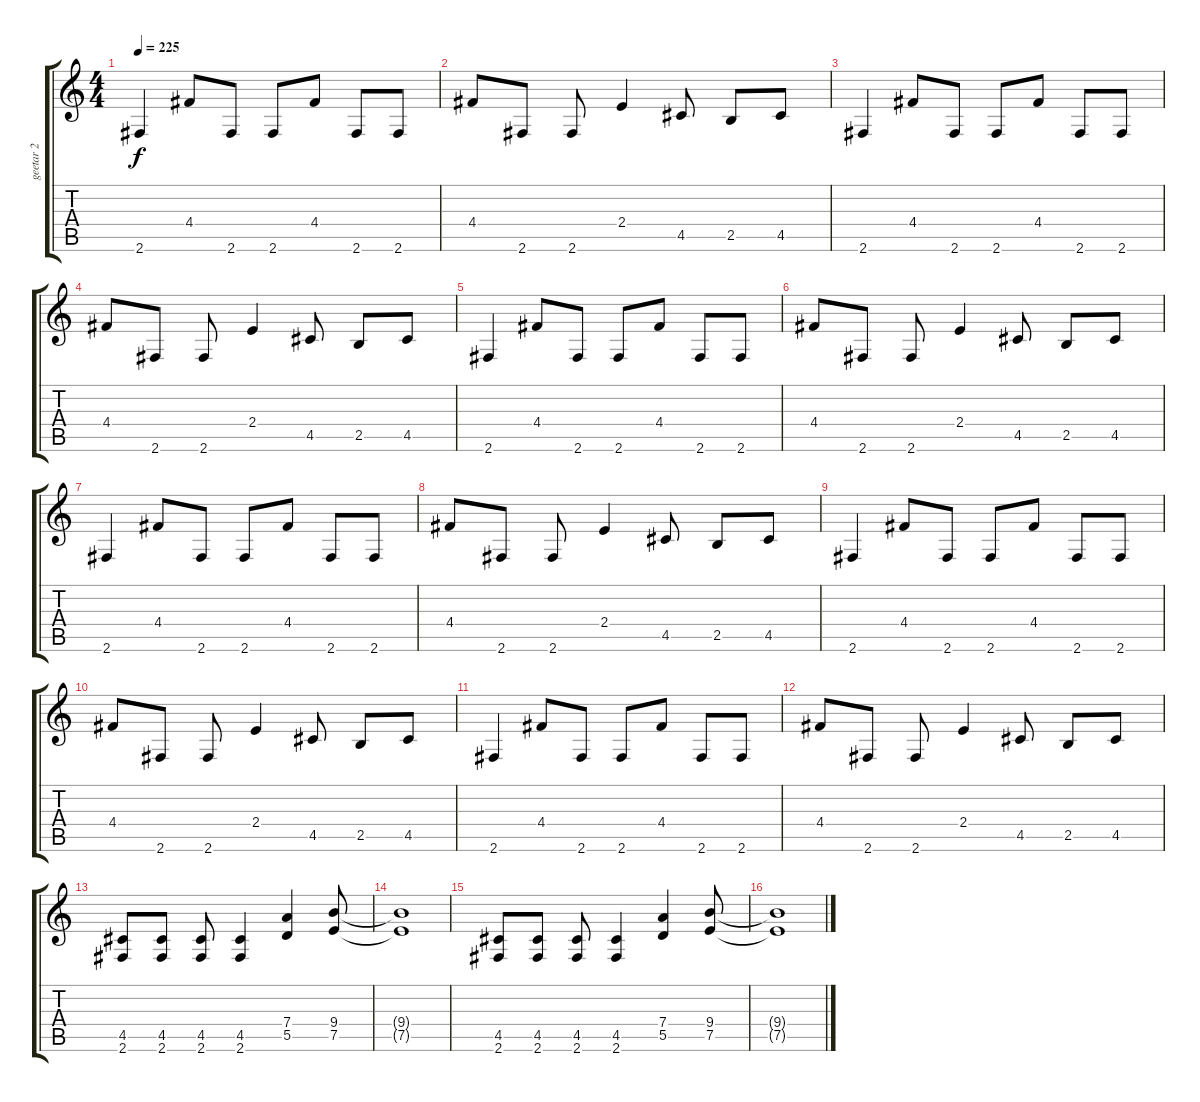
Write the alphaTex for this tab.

\track ("geetar 2" "geetar 2") {instrument distortionguitar}
\staff {score tabs}
\tuning (E4 B3 G3 D3 A2 E2) {hide}
\ts (4 4)
\tempo 225
\clef g2
\ks c
2.6.4{dy f} 4.4.8 2.6.8 2.6.8 4.4.8 2.6.8 2.6.8 |
4.4.8 2.6.8 2.6.8 2.4.4 4.5.8 2.5.8 4.5.8 |
2.6.4 4.4.8 2.6.8 2.6.8 4.4.8 2.6.8 2.6.8 |
4.4.8 2.6.8 2.6.8 2.4.4 4.5.8 2.5.8 4.5.8 |
2.6.4 4.4.8 2.6.8 2.6.8 4.4.8 2.6.8 2.6.8 |
4.4.8 2.6.8 2.6.8 2.4.4 4.5.8 2.5.8 4.5.8 |
2.6.4 4.4.8 2.6.8 2.6.8 4.4.8 2.6.8 2.6.8 |
4.4.8 2.6.8 2.6.8 2.4.4 4.5.8 2.5.8 4.5.8 |
2.6.4 4.4.8 2.6.8 2.6.8 4.4.8 2.6.8 2.6.8 |
4.4.8 2.6.8 2.6.8 2.4.4 4.5.8 2.5.8 4.5.8 |
2.6.4 4.4.8 2.6.8 2.6.8 4.4.8 2.6.8 2.6.8 |
4.4.8 2.6.8 2.6.8 2.4.4 4.5.8 2.5.8 4.5.8 |
(4.5 2.6).8 (4.5 2.6).8 (4.5 2.6).8 (4.5 2.6).4 (7.4 5.5).4 (9.4 7.5).8 |
(9.4{t} 7.5{t}).1 |
(4.5 2.6).8 (4.5 2.6).8 (4.5 2.6).8 (4.5 2.6).4 (7.4 5.5).4 (9.4 7.5).8 |
(9.4{t} 7.5{t}).1
